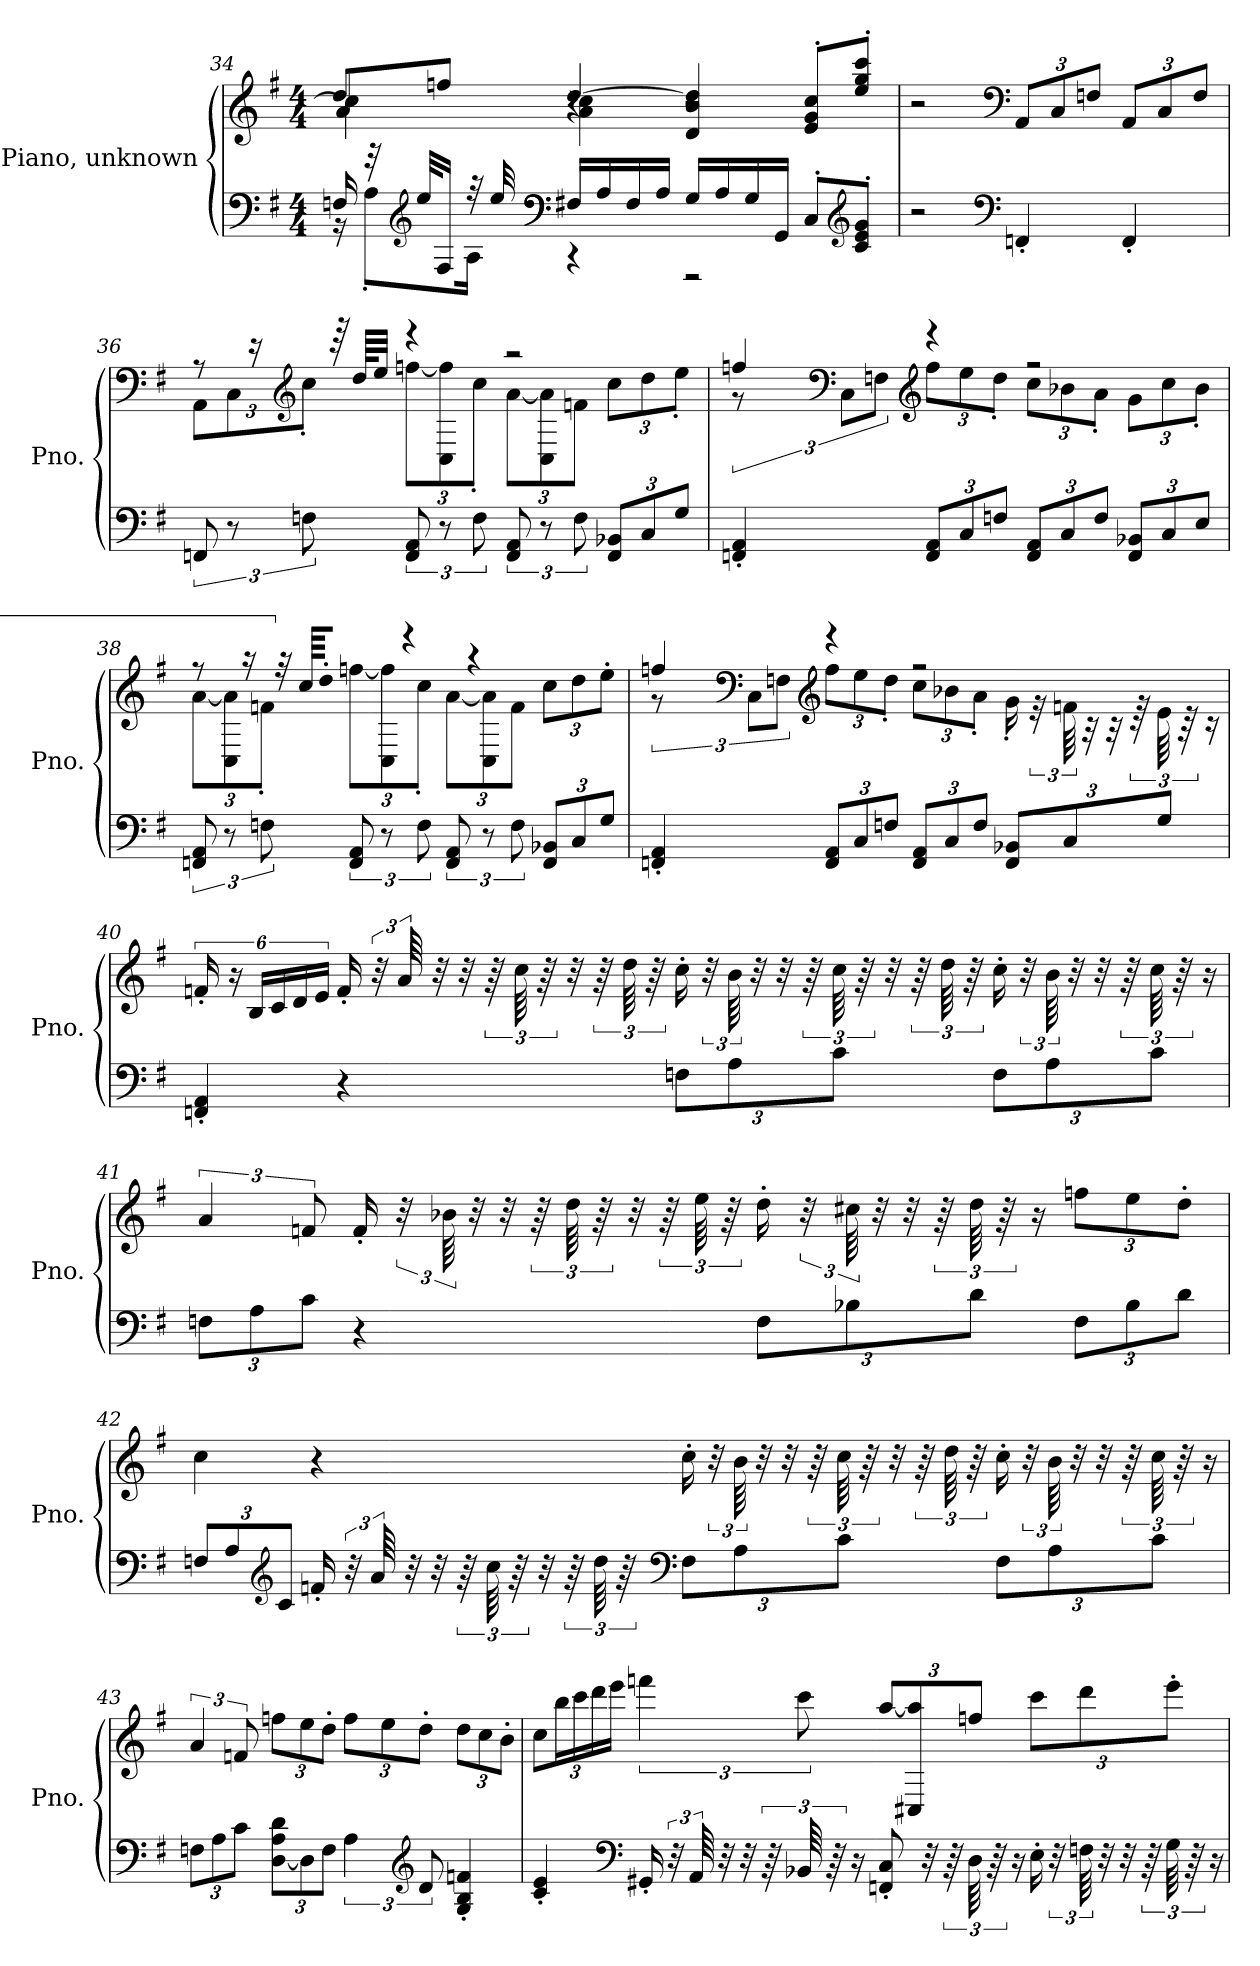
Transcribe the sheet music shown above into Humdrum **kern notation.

**kern	**kern
*part1	*part1
*staff2	*staff1
*I"Piano, unknown	*
*I'Pno.	*
!!LO:LB:g=z
*clefF4	*clefG2
*k[f#]	*k[f#]
*M4/4	*M4/4
=34	=34
*^	*^
*	*	*	*^
16Fn/	16r	8dd/L	4cc\]	4a/
32r	8A'\L	.	.	.
*clefG2	*	*	*	*
32ee/KLL	.	.	.	.
16F/JJ	.	8ffn/J	.	.
32r	16A\Jk	.	.	.
32ee/	.	.	.	.
*clefF4	*	*	*	*
16F#X/LL	4r	[4dd/	4a\ 4cc\	4r
16A/	.	.	.	.
16F#/	.	.	.	.
16A/JJ	.	.	.	.
16G/LL	2r	4d/ 4b/ 4dd/]	2r	2r
16A/	.	.	.	.
16G/	.	.	.	.
16GG/JJ	.	.	.	.
8C'/L	.	8e/' 8g/' 8cc/'L	.	.
*clefG2	*	*	*	*
8c/' 8e/' 8g/'J	.	8ee/' 8gg/' 8ccc/'J	.	.
*v	*v	*	*	*
*	*v	*v	*v
=35	=35
2r	2r
*clefF4	*clefF4
*	*Xbrackettup
4FFn'/	12AA/L
.	12C/
.	12Fn/J
4FF'/	12AA/L
.	12C/
.	12F/J
!!LO:PB:g=z
=36	=36
*	*^
12FFn/	8r	12AA\L
12r	.	12C\
.	16r	.
*	*clefG2	*
12Fn\	.	12cc'\J
.	64r	.
.	64dd/KLLL	.
.	32ee/JJJ	.
12FF/ 12AA/	4r	[12ffn\L
12r	.	12C\ 12ff\]
12F\	.	12cc'\J
12FF/ 12AA/	2r	[12a\L
12r	.	12C\ 12a\]
12F\	.	12fn\J
*Xbrackettup	*	*
12FF/ 12BB-X/L	.	12cc\L
12C/	.	12dd\
12G/J	.	12ee'\J
=37	=37	=37
*	*	*brackettup
4FFn/' 4AA/'	4ffn/	12r
*	*clefF4	*
.	.	12C\L
.	.	12Fn\J
*	*clefG2	*
*	*	*Xbrackettup
12FF/ 12AA/L	4r	12ff\L
12C/	.	12ee\
12Fn/J	.	12dd'\J
12FF/ 12AA/L	2r	12cc\L
12C/	.	12b-X\
12F/J	.	12a'\J
12FF/ 12BB-X/L	.	12g\L
12C/	.	12cc\
12E/J	.	12b-'\J
!!LO:LB:g=z	!!
=38	=38	=38
*brackettup	*	*
12FFn/ 12AA/	8r	[12a\L
12r	.	12C\ 12a\]
.	16r	.
12Fn\	.	12fn'\J
*	*brackettup	*
.	48r	.
.	96cc/KLLL	.
.	32dd'/JJJ	.
*	*	*Xbrackettup
12FF/ 12AA/	4r	[12ffn\L
12r	.	12C\ 12ff\]
12F\	.	12cc'\J
12FF/ 12AA/	2r	[12a\L
12r	.	12C\ 12a\]
12F\	.	12f\J
*Xbrackettup	*	*
12FF/ 12BB-X/L	.	12cc\L
12C/	.	12dd\
12G/J	.	12ee'\J
=39	=39	=39
*	*	*brackettup
4FFn/' 4AA/'	4ffn/	12r
*	*clefF4	*
.	.	12C\L
.	.	12Fn\J
*	*clefG2	*
*	*	*Xbrackettup
12FF/ 12AA/L	4r	12ff\L
12C/	.	12ee\
12Fn/J	.	12dd'\J
12FF/ 12AA/L	2r	12cc\L
12C/	.	12b-X\
12F/J	.	12a'\J
12FF/ 12BB-X/L	.	16g'\
*	*	*brackettup
.	.	48r
12C/	.	96fn\
.	.	32r
.	.	32r
.	.	96r
12G/J	.	96e\
.	.	96r
.	.	16r
*	*v	*v
!!LO:LB:g=z
=40	=40
4FFn/' 4AA/'	24fn'/
.	24r
.	24B/LL
*	*Xbrackettup
.	24c/
.	24d/
.	24e/JJ
4r	16f'/
*	*brackettup
.	48r
.	96a/
.	32r
.	32r
.	96r
.	96cc\
.	96r
.	32r
.	96r
.	96dd\
.	96r
12Fn\L	16cc'\
.	48r
12A\	96b\
.	32r
.	32r
.	96r
12c\J	96cc\
.	96r
.	32r
.	96r
.	96dd\
.	96r
12F\L	16cc'\
.	48r
12A\	96b\
.	32r
.	32r
.	96r
12c\J	96cc\
.	96r
.	16r
!!LO:LB:g=z
=41	=41
12Fn\L	6a/
12A\	.
12c\J	12fn/
4r	16f'/
.	48r
.	96b-X\
.	32r
.	32r
.	96r
.	96dd\
.	96r
.	32r
.	96r
.	96ee\
.	96r
12F\L	16dd'\
.	48r
12B-X\	96cc#X\
.	32r
.	32r
.	96r
12d\J	96dd\
.	96r
.	16r
*	*Xbrackettup
12F\L	12ffn\L
12B-\	12ee\
12d\J	12dd'\J
!!LO:LB:g=z
=42	=42
12Fn/L	4cc\
12A/	.
*clefG2	*
12c/J	.
16fn'/	4r
*brackettup	*
48r	.
96a/	.
32r	.
32r	.
96r	.
96cc\	.
96r	.
32r	.
96r	.
96dd\	.
96r	.
*clefF4	*
*Xbrackettup	*
12F\L	16cc'\
*	*brackettup
.	48r
12A\	96b\
.	32r
.	32r
.	96r
12c\J	96cc\
.	96r
.	32r
.	96r
.	96dd\
.	96r
12F\L	16cc'\
.	48r
12A\	96b\
.	32r
.	32r
.	96r
12c\J	96cc\
.	96r
.	16r
!!LO:LB:g=z
=43	=43
12Fn\L	6a/
12A\	.
12c\J	12fn/
*	*Xbrackettup
[12D\ 12A\ 12d\L	12ffn\L
12D\]	12ee\
12F\J	12dd'\J
*brackettup	*
6A\	12ff\L
.	12ee\
*clefG2	*
12d/	12dd'\J
4G/' 4B/' 4fn/'	12dd\L
.	12cc\
.	12b'\J
!!LO:PB:g=z
=44	=44
4c/' 4e/'	12cc\L
.	24bb\L
.	24ccc\
.	24ddd\
.	24eee\JJ
*clefF4	*
*	*brackettup
16GG#X'/	6fffn\
48r	.
96AA/	.
32r	.
32r	.
96r	.
96BB-X/	12ccc\
96r	.
16r	.
*	*Xbrackettup
8FFn/' 8C/'	[12aa/L
.	12C#X/ 12aa/]
32r	.
96r	.
96D\	12ffn/J
96r	.
16r	.
16E'\	12ccc\L
48r	.
96Fn\	12ddd\
32r	.
32r	.
96r	.
96G\	12eee'\J
96r	.
16r	.
=	=
*-	*-
